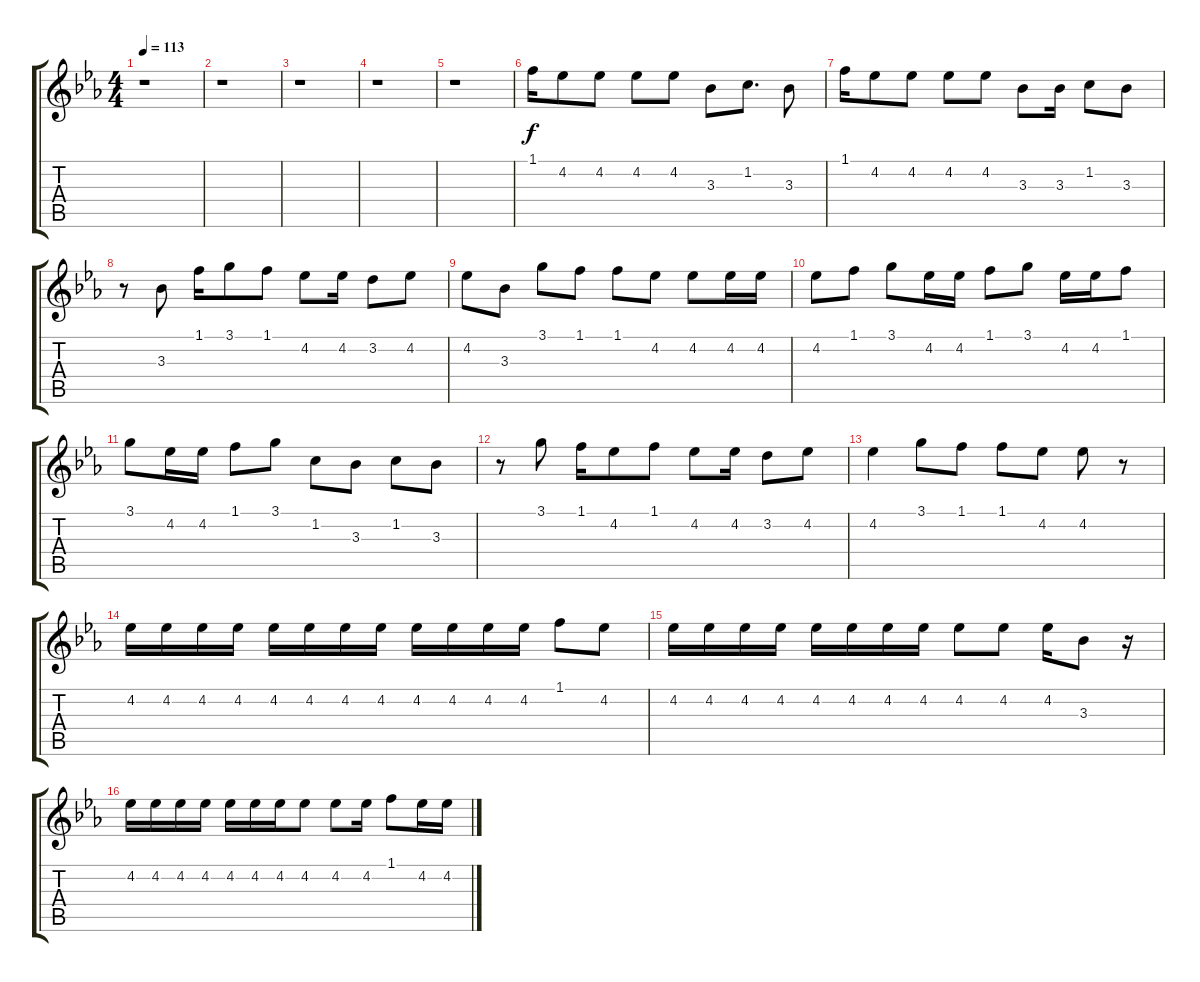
\track "" {instrument distortionguitar}
\staff {score tabs}
\tuning (E4 B3 G3 D3 A2 E2) {hide}
\ts (4 4)
\tempo 113
\clef g2
\ks eb
r.1{txt "" dy f instrument distortionguitar} |
r.1 |
r.1 |
r.1 |
r.1 |
1.1.16{txt ""} 4.2.8{txt ""} 4.2.8{txt ""} 4.2.8{txt ""} 4.2.8{txt ""} 3.3.8{txt ""} 1.2.8{d txt ""} 3.3.8 |
1.1.16{txt ""} 4.2.8{txt ""} 4.2.8{txt ""} 4.2.8{txt ""} 4.2.8{txt ""} 3.3.8{txt ""} 3.3.16{txt ""} 1.2.8{txt ""} 3.3.8{txt ""} |
r.8 3.3.8{txt ""} 1.1.16{txt ""} 3.1.8{txt ""} 1.1.8{txt ""} 4.2.8{txt ""} 4.2.16{txt ""} 3.2.8{txt ""} 4.2.8{txt ""} |
4.2.8{txt ""} 3.3.8 3.1.8{txt ""} 1.1.8 1.1.8{txt ""} 4.2.8 4.2.8{txt ""} 4.2.16 4.2.16 |
4.2.8{txt ""} 1.1.8{txt ""} 3.1.8{txt ""} 4.2.16{txt ""} 4.2.16{txt ""} 1.1.8 3.1.8{txt ""} 4.2.16 4.2.16 1.1.8{txt ""} |
3.1.8{txt ""} 4.2.16 4.2.16{txt ""} 1.1.8 3.1.8{txt ""} 1.2.8{txt ""} 3.3.8{txt ""} 1.2.8{txt ""} 3.3.8{txt ""} |
r.8 3.1.8{txt ""} 1.1.16{txt ""} 4.2.8{txt ""} 1.1.8{txt ""} 4.2.8{txt ""} 4.2.16{txt ""} 3.2.8{txt ""} 4.2.8{txt ""} |
4.2.4{txt ""} 3.1.8 1.1.8 1.1.8 4.2.8 4.2.8 r.8 |
4.2.16 4.2.16{txt ""} 4.2.16{txt ""} 4.2.16{txt ""} 4.2.16{txt ""} 4.2.16{txt ""} 4.2.16{txt ""} 4.2.16{txt ""} 4.2.16{txt ""} 4.2.16 4.2.16{txt ""} 4.2.16 1.1.8{txt ""} 4.2.8{txt ""} |
4.2.16{txt ""} 4.2.16{txt ""} 4.2.16{txt ""} 4.2.16{txt ""} 4.2.16{txt ""} 4.2.16 4.2.16{txt ""} 4.2.16{txt ""} 4.2.8{txt ""} 4.2.8{txt ""} 4.2.16{txt ""} 3.3.8 r.16 |
4.2.16{txt ""} 4.2.16{txt ""} 4.2.16{txt ""} 4.2.16{txt ""} 4.2.16{txt ""} 4.2.16{txt ""} 4.2.16{txt ""} 4.2.8{txt ""} 4.2.8{txt ""} 4.2.16{txt ""} 1.1.8{txt ""} 4.2.16{txt ""} 4.2.16{txt ""}
